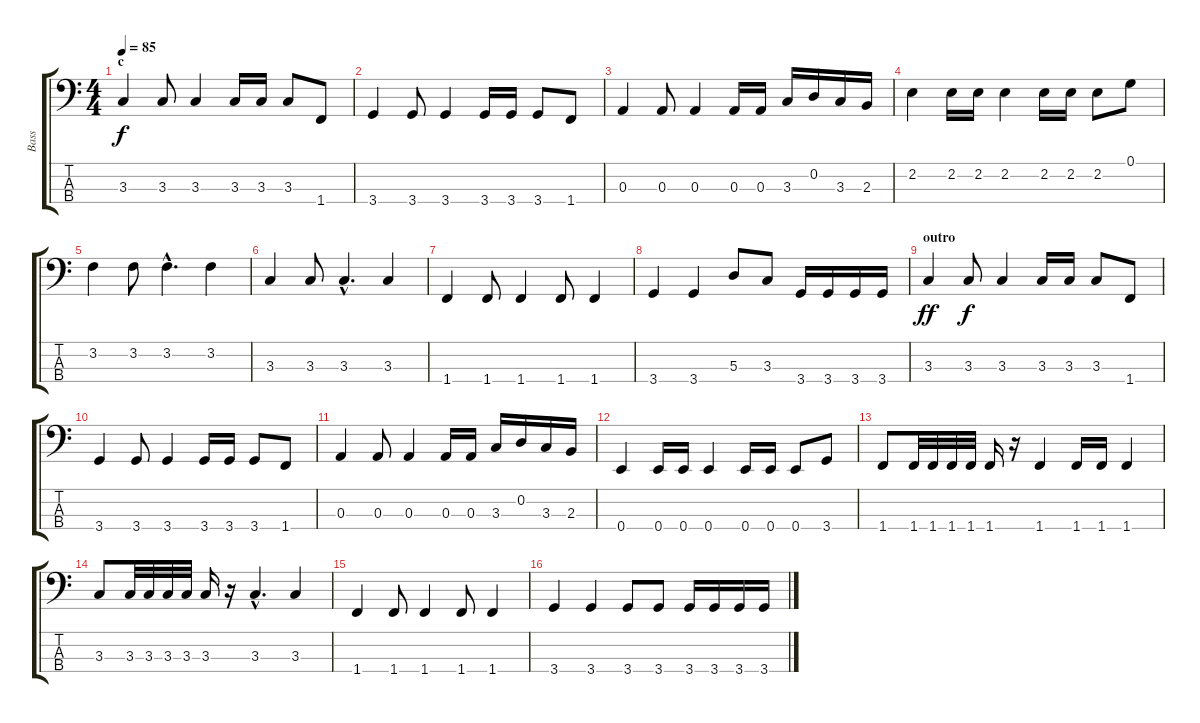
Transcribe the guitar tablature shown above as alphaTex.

\track ("Bass" "Bass") {instrument electricbassfinger}
\staff {score tabs}
\tuning (G2 D2 A1 E1) {hide}
\ts (4 4)
\section ("" "c")
\tempo 85
\clef f4
\ks c
3.3.4{dy f} 3.3.8 3.3.4 3.3.16 3.3.16 3.3.8 1.4.8 |
3.4.4 3.4.8 3.4.4 3.4.16 3.4.16 3.4.8 1.4.8 |
0.3.4 0.3.8 0.3.4 0.3.16 0.3.16 3.3.16 0.2.16 3.3.16 2.3.16 |
2.2.4 2.2.16 2.2.16 2.2.4 2.2.16 2.2.16 2.2.8 0.1.8 |
3.2.4 3.2.8 3.2{hac}.4{d} 3.2.4 |
3.3.4 3.3.8 3.3{hac}.4{d} 3.3.4 |
1.4.4 1.4.8 1.4.4 1.4.8 1.4.4 |
3.4.4 3.4.4 5.3.8 3.3.8 3.4.16 3.4.16 3.4.16 3.4.16 |
\section ("" "outro")
3.3.4{dy ff} 3.3.8{dy f} 3.3.4 3.3.16 3.3.16 3.3.8 1.4.8 |
3.4.4 3.4.8 3.4.4 3.4.16 3.4.16 3.4.8 1.4.8 |
0.3.4 0.3.8 0.3.4 0.3.16 0.3.16 3.3.16 0.2.16 3.3.16 2.3.16 |
0.4.4 0.4.16 0.4.16 0.4.4 0.4.16 0.4.16 0.4.8 3.4.8 |
1.4.8 1.4.32 1.4.32 1.4.32 1.4.32 1.4.16 r.16 1.4.4 1.4.16 1.4.16 1.4.4 |
3.3.8 3.3.32 3.3.32 3.3.32 3.3.32 3.3.16 r.16 3.3{hac}.4{d} 3.3.4 |
1.4.4 1.4.8 1.4.4 1.4.8 1.4.4 |
3.4.4 3.4.4 3.4.8 3.4.8 3.4.16 3.4.16 3.4.16 3.4.16
